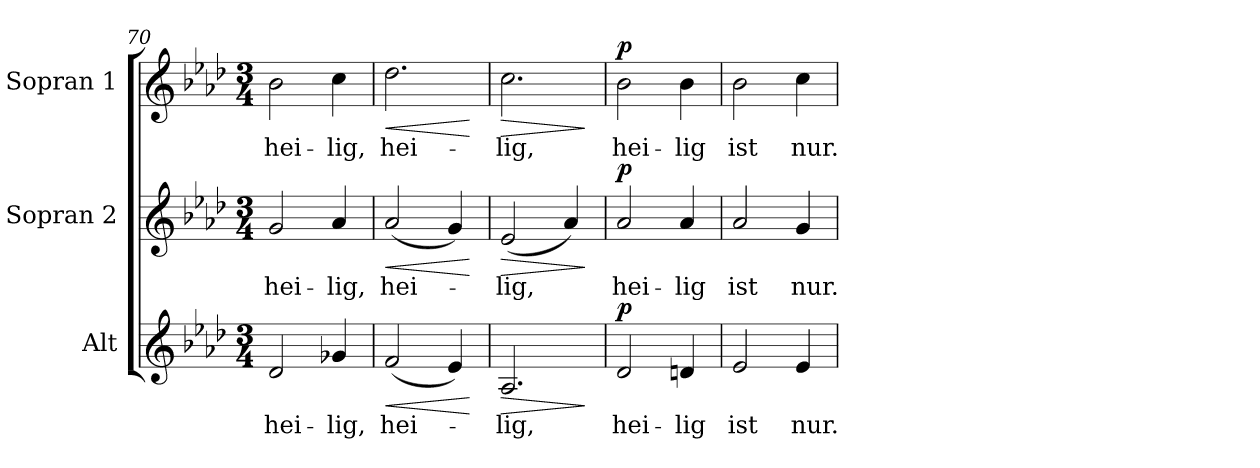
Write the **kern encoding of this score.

**kern	**text	**dynam	**kern	**text	**dynam	**kern	**text	**dynam
*part3	*part3	*part3	*part2	*part2	*part2	*part1	*part1	*part1
*staff3	*staff3	*staff3	*staff2	*staff2	*staff2	*staff1	*staff1	*staff1
*I"Alt	*	*	*I"Sopran 2	*	*	*I"Sopran 1	*	*
*clefG2	*	*	*clefG2	*	*	*clefG2	*	*
*k[b-e-a-d-]	*	*	*k[b-e-a-d-]	*	*	*k[b-e-a-d-]	*	*
*A-:	*	*	*A-:	*	*	*A-:	*	*
*M3/4	*	*	*M3/4	*	*	*M3/4	*	*
=70	=70	=70	=70	=70	=70	=70	=70	=70
!	!LO:LY:b	!	!	!LO:LY:b	!	!	!LO:LY:b	!
2d-/	hei-	.	2g/	hei-	.	2b-\	hei-	.
!	!LO:LY:b	!	!	!LO:LY:b	!	!	!LO:LY:b	!
4g-X/	-lig,	.	4a-/	-lig,	.	4cc\	-lig,	.
=71	=71	=71	=71	=71	=71	=71	=71	=71
!	!LO:LY:b	!LO:HP:b	!	!LO:LY:b	!LO:HP:b	!	!LO:LY:b	!LO:HP:b
(<2f/	hei-	<	(<2a-/	hei-	<	2.dd-\	hei-	<
4e-/)	.	.	4g/)	.	.	.	.	.
.	.	[	.	.	[	.	.	[
=72	=72	=72	=72	=72	=72	=72	=72	=72
!	!LO:LY:b	!LO:HP:b	!	!LO:LY:b	!LO:HP:b	!	!LO:LY:b	!LO:HP:b
2.A-/	-lig,	>	(<2e-/	-lig,	>	2.cc\	-lig,	>
.	.	.	4a-/)	.	.	.	.	.
.	.	]	.	.	]	.	.	]
=73	=73	=73	=73	=73	=73	=73	=73	=73
!	!LO:LY:b	!LO:DY:a	!	!LO:LY:b	!LO:DY:a	!	!LO:LY:b	!LO:DY:a
2d-/	hei-	p	2a-/	hei-	p	2b-\	hei-	p
!	!LO:LY:b	!	!	!LO:LY:b	!	!	!LO:LY:b	!
4dn/	-lig	.	4a-/	-lig	.	4b-\	-lig	.
=74	=74	=74	=74	=74	=74	=74	=74	=74
!	!LO:LY:b	!	!	!LO:LY:b	!	!	!LO:LY:b	!
2e-/	ist	.	2a-/	ist	.	2b-\	ist	.
!	!LO:LY:b	!	!	!LO:LY:b	!	!	!LO:LY:b	!
4e-/	nur.	.	4g/	nur.	.	4cc\	nur.	.
=	=	=	=	=	=	=	=	=
*-	*-	*-	*-	*-	*-	*-	*-	*-
